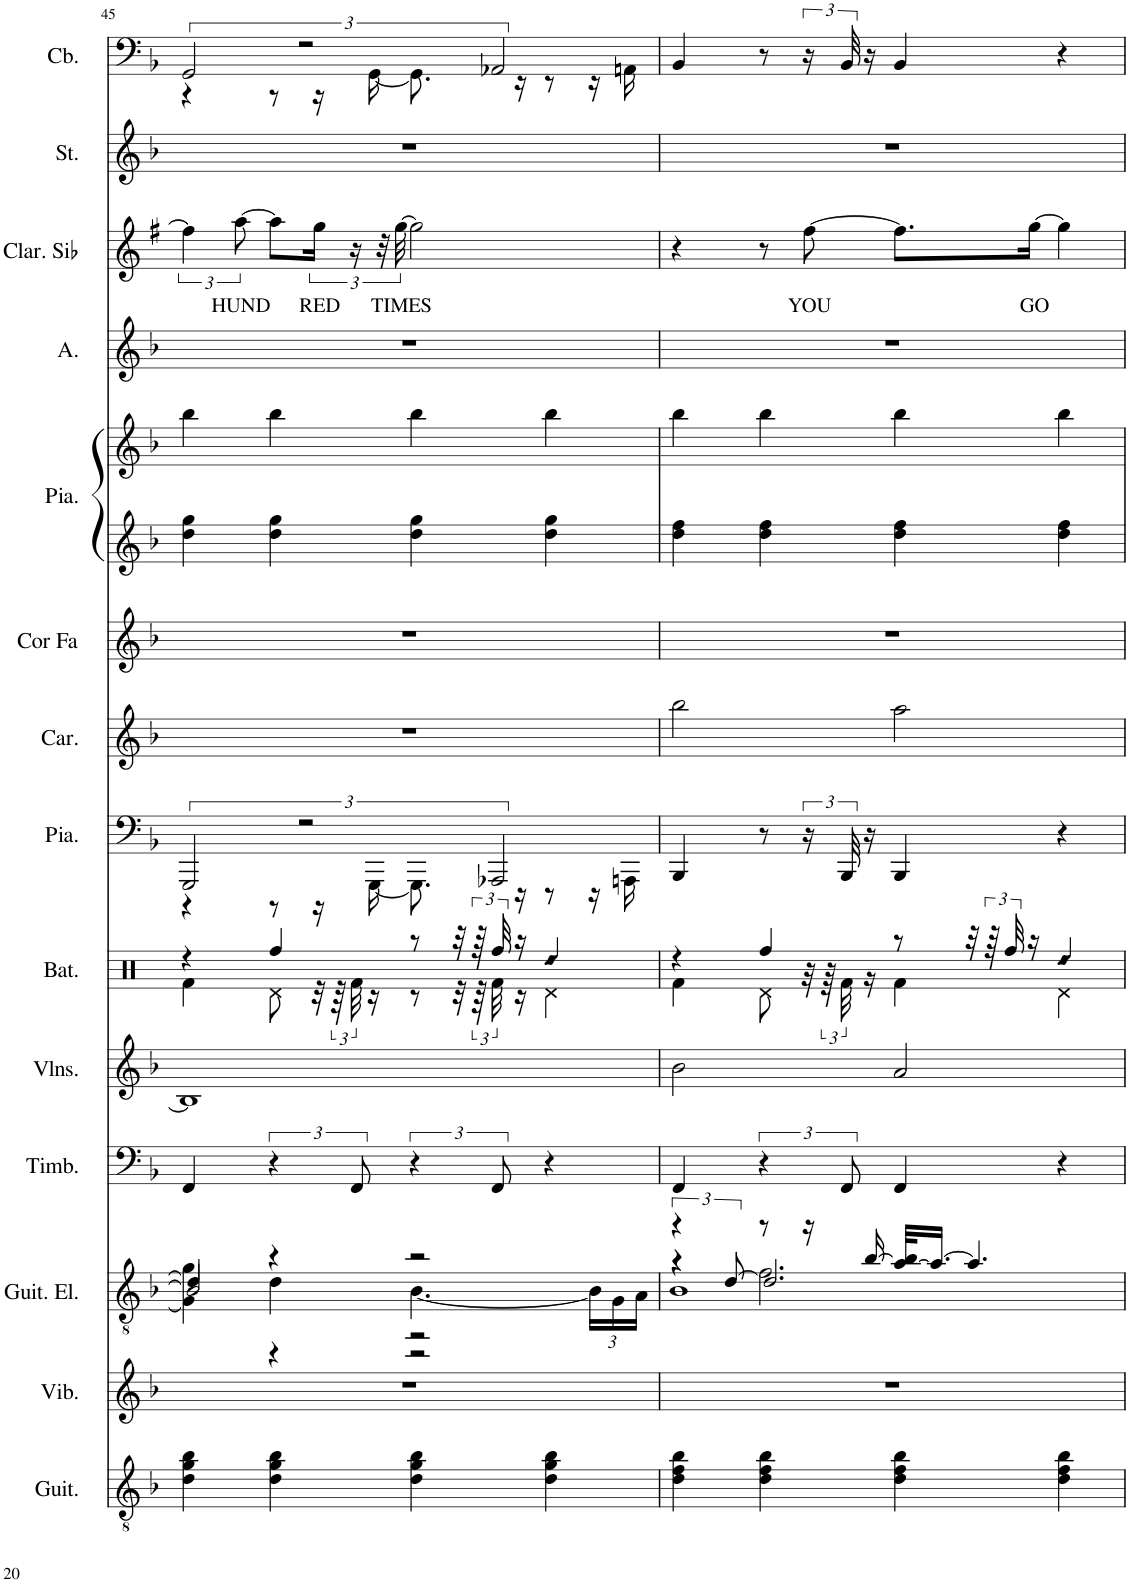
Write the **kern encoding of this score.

**kern	**kern	**kern	**kern	**kern	**kern	**kern	**kern	**kern	**kern	**kern	**kern	**kern	**text	**kern	**kern
*part14	*part13	*part12	*part11	*part10	*part9	*part8	*part7	*part6	*part5	*part5	*part4	*part3	*part3	*part2	*part1
*staff15	*staff14	*staff13	*staff12	*staff11	*staff10	*staff9	*staff8	*staff7	*staff6	*staff5	*staff4	*staff3	*staff3	*staff2	*staff1
*I"Guitare acoustique, Acoustic Guitar (steel)	*I"Vibraphone, Vibraphone	*I"Guitare électrique, Electric Guitar (clean)	*I"Timbales, Timpani Ensemble	*I"Violons, String Ensemble 1	*I"Batterie, Drums	*I"Piano, Bright Acoustic Piano	*I"Carillon, Tubular Bells	*I"Cor en Fa, French Horn	*I"Piano, Acoustic Grand Piano	*	*I"Alto, Choir Aahs	*I"Clarinette en Sib	*	*I"Cordes, String Ensemble 2	*I"Contrebasse, Acoustic Bass
*I'Guit.	*I'Vib.	*I'Guit. El.	*I'Timb.	*I'Vlns.	*I'Bat.	*I'Pia.	*I'Car.	*I'Cor Fa	*I'Pia.	*	*I'A.	*I'Clar. Sib	*	*I'St.	*I'Cb.
!!LO:PB:g=z
*clefGv2	*clefG2	*clefGv2	*clefF4	*clefG2	*clefX	*clefF4	*clefG2	*clefG2	*clefG2	*clefG2	*clefG2	*clefG2	*	*clefG2	*clefF4
*	*	*	*	*	*	*	*	*Trd4c7	*	*	*	*Trd1c2	*	*	*Trd7c12
*k[b-]	*k[b-]	*k[b-]	*k[b-]	*k[b-]	*k[]	*k[b-]	*k[b-]	*k[b-]	*k[b-]	*k[b-]	*k[b-]	*k[f#]	*	*k[b-]	*k[b-]
*M4/4	*M4/4	*M4/4	*M4/4	*M4/4	*M4/4	*M4/4	*M4/4	*M4/4	*M4/4	*M4/4	*M4/4	*M4/4	*	*M4/4	*M4/4
=45	=45	=45	=45	=45	=45	=45	=45	=45	=45	=45	=45	=45	=45	=45	=45
*	*	*^	*	*	*^	*^	*	*	*	*	*	*	*	*	*^
*	*	*	*^	*	*	*	*	*	*	*	*	*	*	*	*	*	*	*	*
*	*	*	*	*^	*	*	*	*	*	*	*	*	*	*	*	*	*	*	*	*
4d\ 4g\ 4b-\	1r	4d/]	4g\	2B-/]	4G\]	4FF/	1B-]	4r	4Rf\	3GGG/	4r	1r	1r	4dd\ 4gg\	4bb-\	1r	6ff#\]	.	1r	3GG/	4r
!	!	!	!	!	!	!	!	!	!	!	!	!	!	!	!	!	!	!LO:LY:b	!	!	!
.	.	.	.	.	.	.	.	.	.	.	.	.	.	.	.	.	[12aa\	HUND	.	.	.
4d\ 4g\ 4b-\	.	4r	4d\	.	4r	6r	.	4Rff/	8Rd\	.	8r	.	.	4dd\ 4gg\	4bb-\	.	8aa\L]	.	.	.	8r
.	.	.	.	.	.	.	.	.	.	3r	.	.	.	.	.	.	.	.	.	3r	.
!	!	!	!	!	!	!	!	!	!	!	!	!	!	!	!	!	!	!LO:LY:b	!	!	!
.	.	.	.	.	.	.	.	.	32r	.	16r	.	.	.	.	.	24gg\Jk	RED	.	.	16r
.	.	.	.	.	.	.	.	.	96r	.	.	.	.	.	.	.	.	.	.	.	.
.	.	.	.	.	.	12FF/	.	.	48Rf\	.	.	.	.	.	.	.	24r	.	.	.	.
.	.	.	.	.	.	.	.	.	16r	.	[16GGG\	.	.	.	.	.	.	.	.	.	[16GG\
.	.	.	.	.	.	.	.	.	.	.	.	.	.	.	.	.	48r	.	.	.	.
!	!	!	!	!	!	!	!	!	!	!	!	!	!	!	!	!	!	!LO:LY:b	!	!	!
.	.	.	.	.	.	.	.	.	.	.	.	.	.	.	.	.	[48gg\	TIMES	.	.	.
4d\ 4g\ 4b-\	.	2r	[4.B-\	2r	2r	6r	.	8r	8r	.	8.GGG\]	.	.	4dd\ 4gg\	4bb-\	.	2gg\]	.	.	.	8.GG\]
.	.	.	.	.	.	.	.	32r	32r	.	.	.	.	.	.	.	.	.	.	.	.
.	.	.	.	.	.	.	.	96r	96r	.	.	.	.	.	.	.	.	.	.	.	.
.	.	.	.	.	.	12FF/	.	48Rff/	48Rf\	3AAA-X/	.	.	.	.	.	.	.	.	.	3AA-X/	.
.	.	.	.	.	.	.	.	16r	16r	.	16r	.	.	.	.	.	.	.	.	.	16r
!	!	!	!	!	!	!	!	!LO:N:head=diamond	!	!	!	!	!	!	!	!	!	!	!	!	!
4d\ 4g\ 4b-\	.	.	.	.	.	4r	.	4Rdd/	4Rd\	.	8r	.	.	4dd\ 4gg\	4bb-\	.	.	.	.	.	8r
*	*	*	*Xbrackettup	*	*	*	*	*	*	*	*	*	*	*	*	*	*	*	*	*	*
.	.	.	24B-\LL]	.	.	.	.	.	.	.	16r	.	.	.	.	.	.	.	.	.	16r
.	.	.	24G\	.	.	.	.	.	.	.	.	.	.	.	.	.	.	.	.	.	.
.	.	.	.	.	.	.	.	.	.	.	16AAAn\	.	.	.	.	.	.	.	.	.	16AAn\
.	.	.	24A\JJ	.	.	.	.	.	.	.	.	.	.	.	.	.	.	.	.	.	.
*	*	*	*	*	*	*	*	*	*	*v	*v	*	*	*	*	*	*	*	*	*v	*v
=46	=46	=46	=46	=46	=46	=46	=46	=46	=46	=46	=46	=46	=46	=46	=46	=46	=46	=46	=46
*	*	*	*	*brackettup	*	*	*	*	*	*	*	*	*	*	*	*	*	*	*
4d\ 4f\ 4b-\	1r	4r	4r	6r	1B-	4FF/	2b-\	4r	4Rf\	4BBB-/	2bb-\	1r	4dd\ 4ff\	4bb-\	1r	4r	.	1r	4BB-/
.	.	.	.	[12d/	.	.	.	.	.	.	.	.	.	.	.	.	.	.	.
4d\ 4f\ 4b-\	.	8r	2.f\	2.d/]	.	6r	.	4Rff/	8Rd\	8r	.	.	4dd\ 4ff\	4bb-\	.	8r	.	.	8r
!	!	!	!	!	!	!	!	!	!	!	!	!	!	!	!	!	!LO:LY:b	!	!
.	.	16r	.	.	.	.	.	.	32r	24r	.	.	.	.	.	[8ff#\	YOU	.	24r
.	.	.	.	.	.	.	.	.	96r	.	.	.	.	.	.	.	.	.	.
.	.	.	.	.	.	12FF/	.	.	48Rf\	48BBB-/	.	.	.	.	.	.	.	.	48BB-/
.	.	[16b-/	.	.	.	.	.	.	16r	16r	.	.	.	.	.	.	.	.	16r
4d\ 4f\ 4b-\	.	[32a/ 32b-/]KLL	.	.	.	4FF/	2a/	8r	4Rf\	4BBB-/	2aa\	.	4dd\ 4ff\	4bb-\	.	8.ff#\L]	.	.	4BB-/
.	.	16.a/JJ_	.	.	.	.	.	.	.	.	.	.	.	.	.	.	.	.	.
.	.	4.a/]	.	.	.	.	.	32r	.	.	.	.	.	.	.	.	.	.	.
.	.	.	.	.	.	.	.	96r	.	.	.	.	.	.	.	.	.	.	.
.	.	.	.	.	.	.	.	48Rff/	.	.	.	.	.	.	.	.	.	.	.
!	!	!	!	!	!	!	!	!	!	!	!	!	!	!	!	!	!LO:LY:b	!	!
.	.	.	.	.	.	.	.	16r	.	.	.	.	.	.	.	[16gg\Jk	GO	.	.
!	!	!	!	!	!	!	!	!LO:N:head=diamond	!	!	!	!	!	!	!	!	!	!	!
4d\ 4f\ 4b-\	.	.	.	.	.	4r	.	4Rdd/	4Rd\	4r	.	.	4dd\ 4ff\	4bb-\	.	4gg\]	.	.	4r
*	*	*v	*v	*v	*v	*	*	*v	*v	*	*	*	*	*	*	*	*	*	*
=	=	=	=	=	=	=	=	=	=	=	=	=	=	=	=
*-	*-	*-	*-	*-	*-	*-	*-	*-	*-	*-	*-	*-	*-	*-	*-
